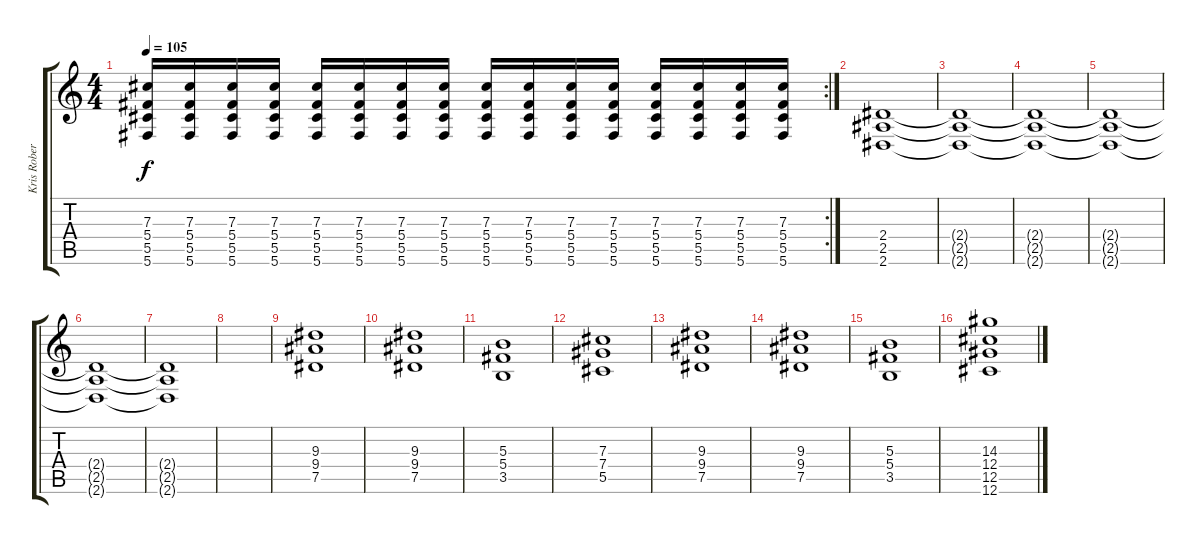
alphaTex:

\track ("Kris Roberts" "Kris Rober") {instrument overdrivenguitar}
\staff {score tabs}
\tuning (Eb4 Bb3 Gb3 Db3 Ab2 Db2) {hide}
\rc 2
\ts (4 4)
\tempo 105
\clef g2
\ks c
(7.3 5.4 5.5 5.6).16{dy f} (7.3 5.4 5.5 5.6).16 (7.3 5.4 5.5 5.6).16 (7.3 5.4 5.5 5.6).16 (7.3 5.4 5.5 5.6).16 (7.3 5.4 5.5 5.6).16 (7.3 5.4 5.5 5.6).16 (7.3 5.4 5.5 5.6).16 (7.3 5.4 5.5 5.6).16 (7.3 5.4 5.5 5.6).16 (7.3 5.4 5.5 5.6).16 (7.3 5.4 5.5 5.6).16 (7.3 5.4 5.5 5.6).16 (7.3 5.4 5.5 5.6).16 (7.3 5.4 5.5 5.6).16 (7.3 5.4 5.5 5.6).16 |
(2.4 2.5 2.6).1 |
(2.4{t} 2.5{t} 2.6{t}).1 |
(2.4{t} 2.5{t} 2.6{t}).1 |
(2.4{t} 2.5{t} 2.6{t}).1 |
(2.4{t} 2.5{t} 2.6{t}).1 |
(2.4{t} 2.5{t} 2.6{t}).1 |
|
(9.3 9.4 7.5).1 |
(9.3 9.4 7.5).1 |
(5.3 5.4 3.5).1 |
(7.3 7.4 5.5).1 |
(9.3 9.4 7.5).1 |
(9.3 9.4 7.5).1 |
(5.3 5.4 3.5).1 |
(14.3 12.4 12.5 12.6).1
